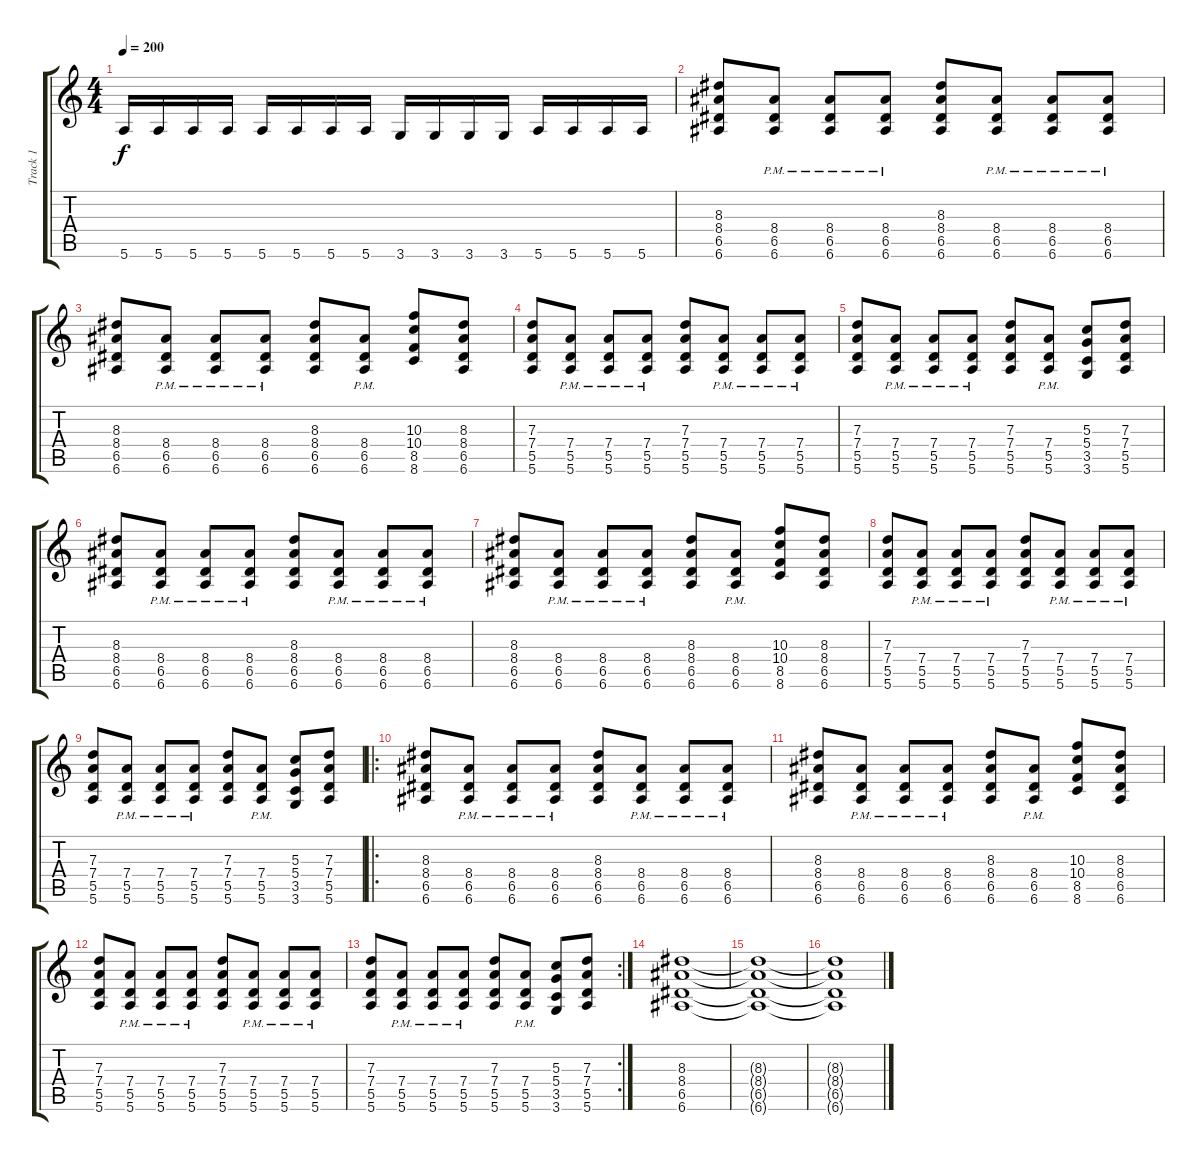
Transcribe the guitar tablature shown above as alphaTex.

\track ("Track 1" "Track 1") {instrument distortionguitar}
\staff {score tabs}
\tuning (E4 B3 G3 D3 A2 E2) {hide}
\ts (4 4)
\tempo 200
\clef g2
\ks c
5.6.16{dy f} 5.6.16 5.6.16 5.6.16 5.6.16 5.6.16 5.6.16 5.6.16 3.6.16 3.6.16 3.6.16 3.6.16 5.6.16 5.6.16 5.6.16 5.6.16 |
(8.3 8.4 6.5 6.6).8 (8.4{pm} 6.5{pm} 6.6{pm}).8 (8.4{pm} 6.5{pm} 6.6{pm}).8 (8.4{pm} 6.5{pm} 6.6{pm}).8 (8.3 8.4 6.5 6.6).8 (8.4{pm} 6.5{pm} 6.6{pm}).8 (8.4{pm} 6.5{pm} 6.6{pm}).8 (8.4{pm} 6.5{pm} 6.6{pm}).8 |
(8.3 8.4 6.5 6.6).8 (8.4{pm} 6.5{pm} 6.6{pm}).8 (8.4{pm} 6.5{pm} 6.6{pm}).8 (8.4{pm} 6.5{pm} 6.6{pm}).8 (8.3 8.4 6.5 6.6).8 (8.4{pm} 6.5{pm} 6.6{pm}).8 (10.3 10.4 8.5 8.6).8 (8.3 8.4 6.5 6.6).8 |
(7.3 7.4 5.5 5.6).8 (7.4{pm} 5.5{pm} 5.6{pm}).8 (7.4{pm} 5.5{pm} 5.6{pm}).8 (7.4{pm} 5.5{pm} 5.6{pm}).8 (7.3 7.4 5.5 5.6).8 (7.4{pm} 5.5{pm} 5.6{pm}).8 (7.4{pm} 5.5{pm} 5.6{pm}).8 (7.4{pm} 5.5{pm} 5.6{pm}).8 |
(7.3 7.4 5.5 5.6).8 (7.4{pm} 5.5{pm} 5.6{pm}).8 (7.4{pm} 5.5{pm} 5.6{pm}).8 (7.4{pm} 5.5{pm} 5.6{pm}).8 (7.3 7.4 5.5 5.6).8 (7.4{pm} 5.5{pm} 5.6{pm}).8 (5.3 5.4 3.5 3.6).8 (7.3 7.4 5.5 5.6).8 |
(8.3 8.4 6.5 6.6).8 (8.4{pm} 6.5{pm} 6.6{pm}).8 (8.4{pm} 6.5{pm} 6.6{pm}).8 (8.4{pm} 6.5{pm} 6.6{pm}).8 (8.3 8.4 6.5 6.6).8 (8.4{pm} 6.5{pm} 6.6{pm}).8 (8.4{pm} 6.5{pm} 6.6{pm}).8 (8.4{pm} 6.5{pm} 6.6{pm}).8 |
(8.3 8.4 6.5 6.6).8 (8.4{pm} 6.5{pm} 6.6{pm}).8 (8.4{pm} 6.5{pm} 6.6{pm}).8 (8.4{pm} 6.5{pm} 6.6{pm}).8 (8.3 8.4 6.5 6.6).8 (8.4{pm} 6.5{pm} 6.6{pm}).8 (10.3 10.4 8.5 8.6).8 (8.3 8.4 6.5 6.6).8 |
(7.3 7.4 5.5 5.6).8 (7.4{pm} 5.5{pm} 5.6{pm}).8 (7.4{pm} 5.5{pm} 5.6{pm}).8 (7.4{pm} 5.5{pm} 5.6{pm}).8 (7.3 7.4 5.5 5.6).8 (7.4{pm} 5.5{pm} 5.6{pm}).8 (7.4{pm} 5.5{pm} 5.6{pm}).8 (7.4{pm} 5.5{pm} 5.6{pm}).8 |
(7.3 7.4 5.5 5.6).8 (7.4{pm} 5.5{pm} 5.6{pm}).8 (7.4{pm} 5.5{pm} 5.6{pm}).8 (7.4{pm} 5.5{pm} 5.6{pm}).8 (7.3 7.4 5.5 5.6).8 (7.4{pm} 5.5{pm} 5.6{pm}).8 (5.3 5.4 3.5 3.6).8 (7.3 7.4 5.5 5.6).8 |
\ro
(8.3 8.4 6.5 6.6).8 (8.4{pm} 6.5{pm} 6.6{pm}).8 (8.4{pm} 6.5{pm} 6.6{pm}).8 (8.4{pm} 6.5{pm} 6.6{pm}).8 (8.3 8.4 6.5 6.6).8 (8.4{pm} 6.5{pm} 6.6{pm}).8 (8.4{pm} 6.5{pm} 6.6{pm}).8 (8.4{pm} 6.5{pm} 6.6{pm}).8 |
(8.3 8.4 6.5 6.6).8 (8.4{pm} 6.5{pm} 6.6{pm}).8 (8.4{pm} 6.5{pm} 6.6{pm}).8 (8.4{pm} 6.5{pm} 6.6{pm}).8 (8.3 8.4 6.5 6.6).8 (8.4{pm} 6.5{pm} 6.6{pm}).8 (10.3 10.4 8.5 8.6).8 (8.3 8.4 6.5 6.6).8 |
(7.3 7.4 5.5 5.6).8 (7.4{pm} 5.5{pm} 5.6{pm}).8 (7.4{pm} 5.5{pm} 5.6{pm}).8 (7.4{pm} 5.5{pm} 5.6{pm}).8 (7.3 7.4 5.5 5.6).8 (7.4{pm} 5.5{pm} 5.6{pm}).8 (7.4{pm} 5.5{pm} 5.6{pm}).8 (7.4{pm} 5.5{pm} 5.6{pm}).8 |
\rc 2
(7.3 7.4 5.5 5.6).8 (7.4{pm} 5.5{pm} 5.6{pm}).8 (7.4{pm} 5.5{pm} 5.6{pm}).8 (7.4{pm} 5.5{pm} 5.6{pm}).8 (7.3 7.4 5.5 5.6).8 (7.4{pm} 5.5{pm} 5.6{pm}).8 (5.3 5.4 3.5 3.6).8 (7.3 7.4 5.5 5.6).8 |
(8.3 8.4 6.5 6.6).1 |
(8.3{t} 8.4{t} 6.5{t} 6.6{t}).1 |
(8.3{t} 8.4{t} 6.5{t} 6.6{t}).1
